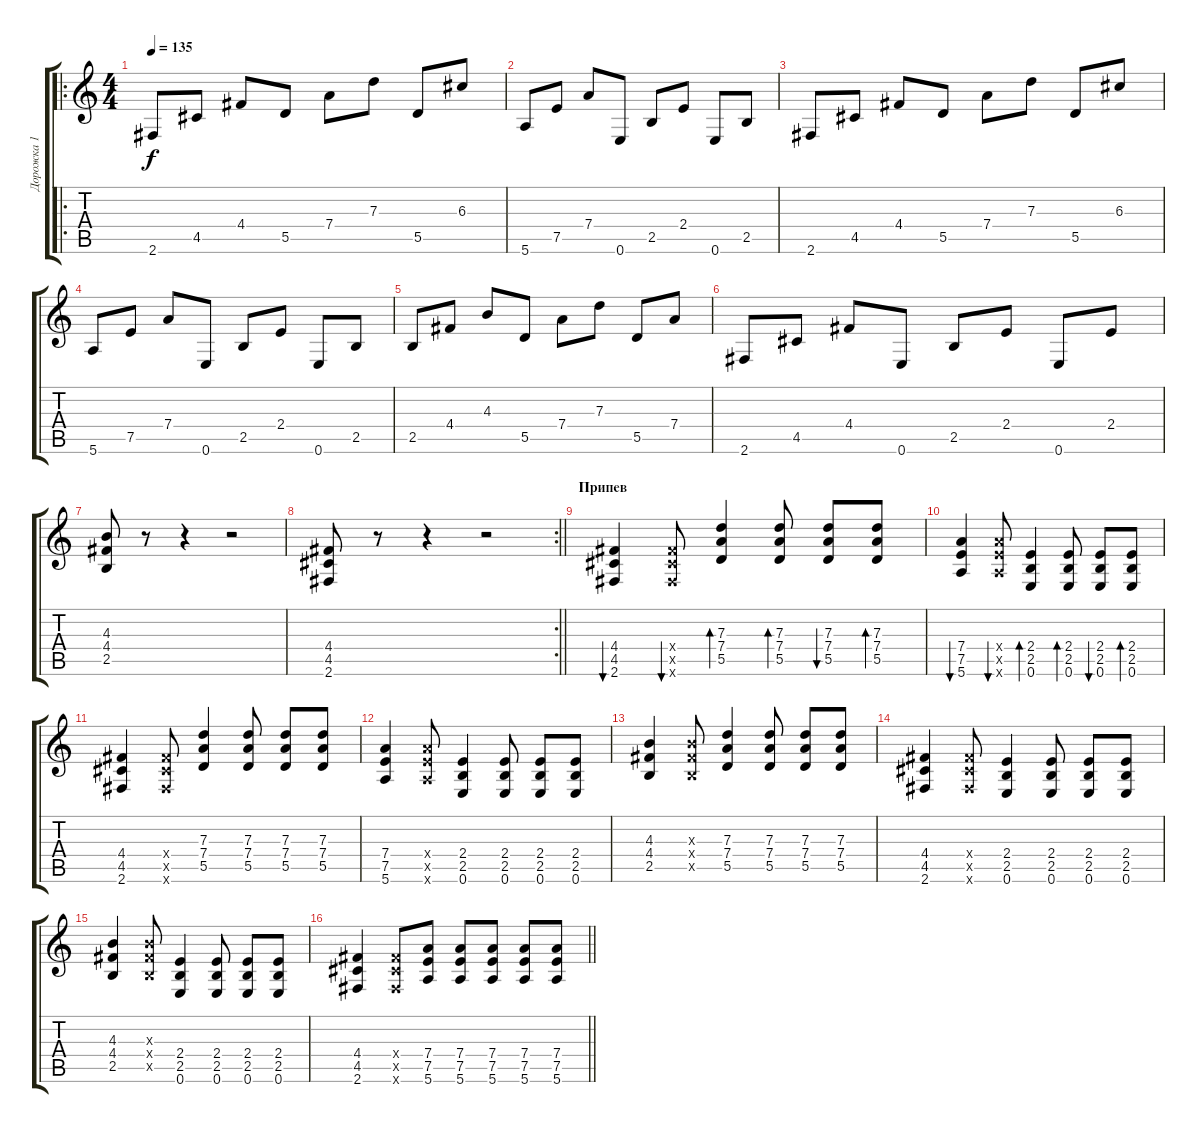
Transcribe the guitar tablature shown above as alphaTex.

\track ("Дорожка 1" "Дорожка 1") {instrument acousticguitarsteel}
\staff {score tabs}
\tuning (E4 B3 G3 D3 A2 E2) {hide}
\ro
\ts (4 4)
\tempo 135
\clef g2
\ks c
2.6.8{dy f} 4.5.8 4.4.8 5.5.8 7.4.8 7.3.8 5.5.8 6.3.8 |
5.6.8 7.5.8 7.4.8 0.6.8 2.5.8 2.4.8 0.6.8 2.5.8 |
2.6.8 4.5.8 4.4.8 5.5.8 7.4.8 7.3.8 5.5.8 6.3.8 |
5.6.8 7.5.8 7.4.8 0.6.8 2.5.8 2.4.8 0.6.8 2.5.8 |
2.5.8 4.4.8 4.3.8 5.5.8 7.4.8 7.3.8 5.5.8 7.4.8 |
2.6.8 4.5.8 4.4.8 0.6.8 2.5.8 2.4.8 0.6.8 2.4.8 |
(4.3 4.4 2.5).8 r.8 r.4 r.2 |
\rc 2
\barLineRight lightlight
(4.4 4.5 2.6).8 r.8 r.4 r.2 |
\section ("" "Припев")
(4.4 4.5 2.6).4{bu 60} (4.4{x} 4.5{x} 2.6{x}).8{bu 60} (7.3 7.4 5.5).4{bd 60} (7.3 7.4 5.5).8{bd 60} (7.3 7.4 5.5).8{bu 60} (7.3 7.4 5.5).8{bd 60} |
(7.4 7.5 5.6).4{bu 60} (7.4{x} 7.5{x} 5.6{x}).8{bu 60} (2.4 2.5 0.6).4{bd 60} (2.4 2.5 0.6).8{bd 60} (2.4 2.5 0.6).8{bu 60} (2.4 2.5 0.6).8{bd 60} |
(4.4 4.5 2.6).4 (4.4{x} 4.5{x} 2.6{x}).8 (7.3 7.4 5.5).4 (7.3 7.4 5.5).8 (7.3 7.4 5.5).8 (7.3 7.4 5.5).8 |
(7.4 7.5 5.6).4 (7.4{x} 7.5{x} 5.6{x}).8 (2.4 2.5 0.6).4 (2.4 2.5 0.6).8 (2.4 2.5 0.6).8 (2.4 2.5 0.6).8 |
(4.3 4.4 2.5).4 (4.3{x} 4.4{x} 2.5{x}).8 (7.3 7.4 5.5).4 (7.3 7.4 5.5).8 (7.3 7.4 5.5).8 (7.3 7.4 5.5).8 |
(4.4 4.5 2.6).4 (4.4{x} 4.5{x} 2.6{x}).8 (2.4 2.5 0.6).4 (2.4 2.5 0.6).8 (2.4 2.5 0.6).8 (2.4 2.5 0.6).8 |
(4.3 4.4 2.5).4 (4.3{x} 4.4{x} 2.5{x}).8 (2.4 2.5 0.6).4 (2.4 2.5 0.6).8 (2.4 2.5 0.6).8 (2.4 2.5 0.6).8 |
\barLineRight lightlight
(4.4 4.5 2.6).4 (4.4{x} 4.5{x} 2.6{x}).8 (7.4 7.5 5.6).8 (7.4 7.5 5.6).8 (7.4 7.5 5.6).8 (7.4 7.5 5.6).8 (7.4 7.5 5.6).8
